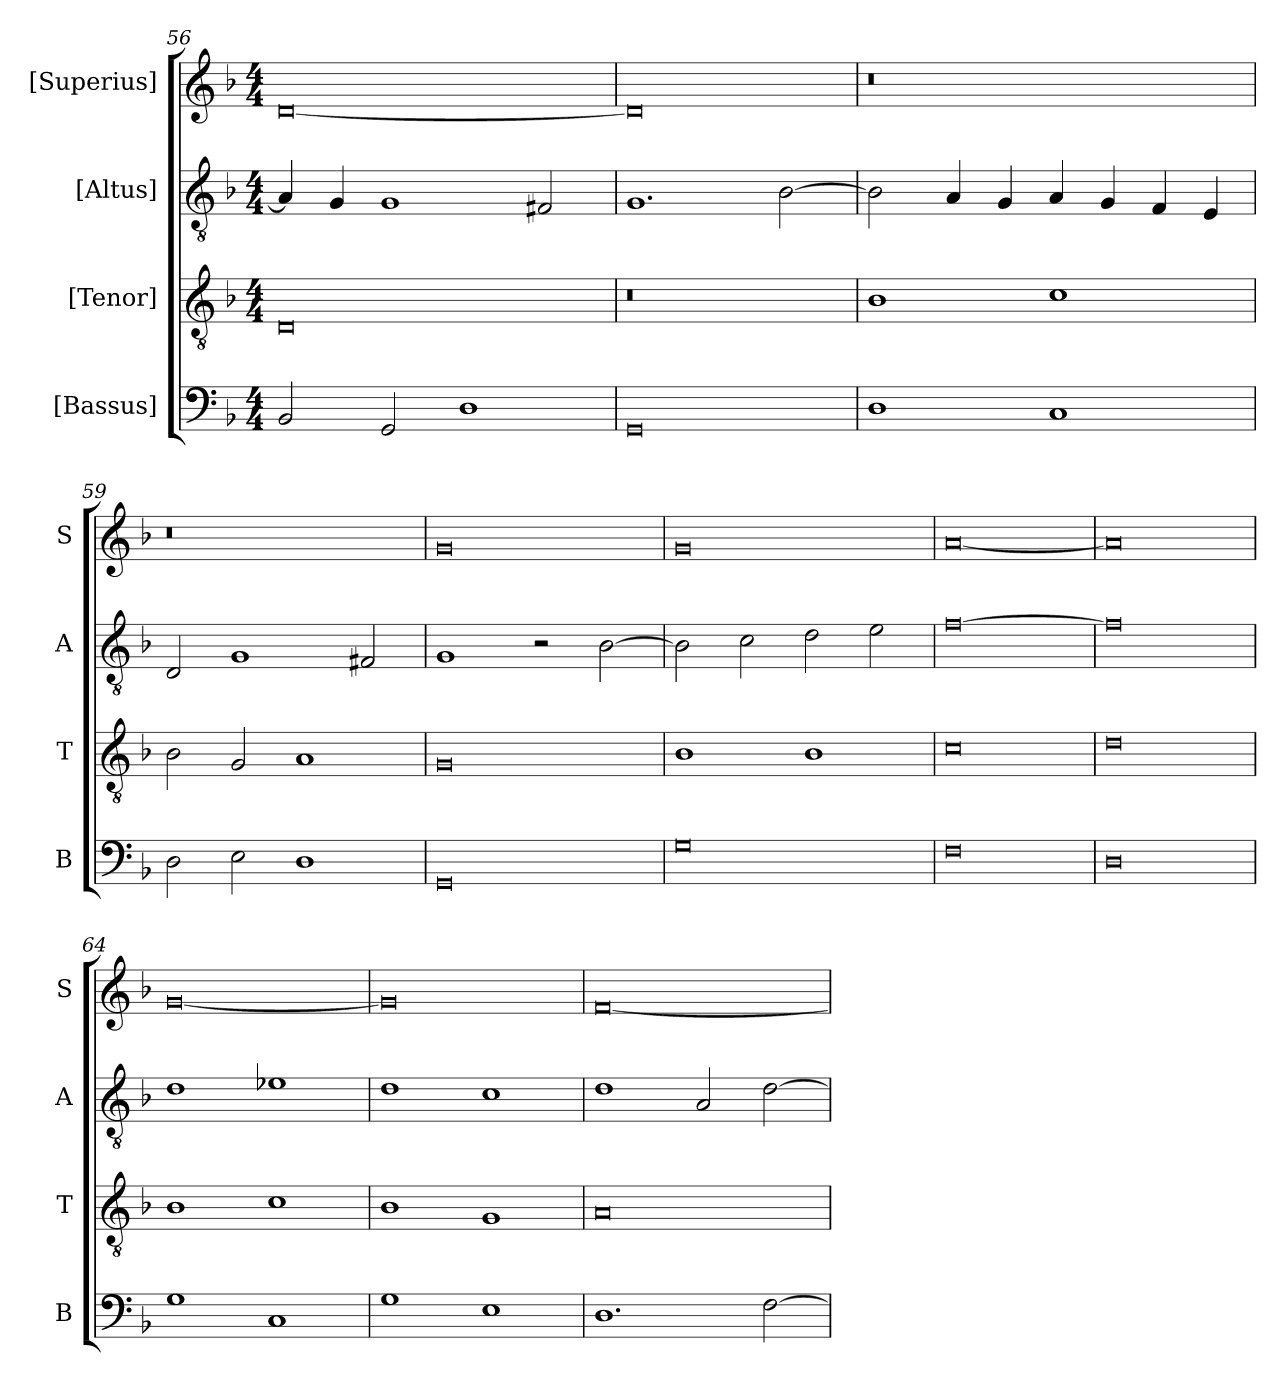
**kern	**kern	**kern	**kern
*part4	*part3	*part2	*part1
*staff4	*staff3	*staff2	*staff1
*I"[Bassus]	*I"[Tenor]	*I"[Altus]	*I"[Superius]
*I'B	*I'T	*I'A	*I'S
*clefF4	*clefGv2	*clefGv2	*clefG2
*k[b-]	*k[b-]	*k[b-]	*k[b-]
*F:	*F:	*F:	*F:
*M4/4	*M4/4	*M4/4	*M4/4
=56	=56	=56	=56
2BB-	0D	4A]	[0d
.	.	4G	.
2GG	.	1G	.
1D	.	.	.
.	.	2F#X	.
=57	=57	=57	=57
0GG	0r	1.G	0d]
.	.	[2B-	.
=58	=58	=58	=58
1D	1B-	2B-]	0r
.	.	4A	.
.	.	4G	.
1C	1c	4A	.
.	.	4G	.
.	.	4F	.
.	.	4E	.
=59	=59	=59	=59
2D	2B-	2D	0r
2E	2G	1G	.
1D	1A	.	.
.	.	2F#X	.
=60	=60	=60	=60
0GG	0G	1G	0g
.	.	2r	.
.	.	[2B-	.
=61	=61	=61	=61
0G	1B-	2B-]	0g
.	.	2c	.
.	1B-	2d	.
.	.	2e	.
=62	=62	=62	=62
0F	0c	[0f	[0a
=63	=63	=63	=63
0D	0d	0f]	0a]
=64	=64	=64	=64
1G	1B-	1d	[0g
1C	1c	1e-X	.
=65	=65	=65	=65
1G	1B-	1d	0g]
1E	1G	1c	.
=66	=66	=66	=66
1.D	0A	1d	[0f
.	.	2A	.
[2F	.	[2d	.
=	=	=	=
*-	*-	*-	*-
